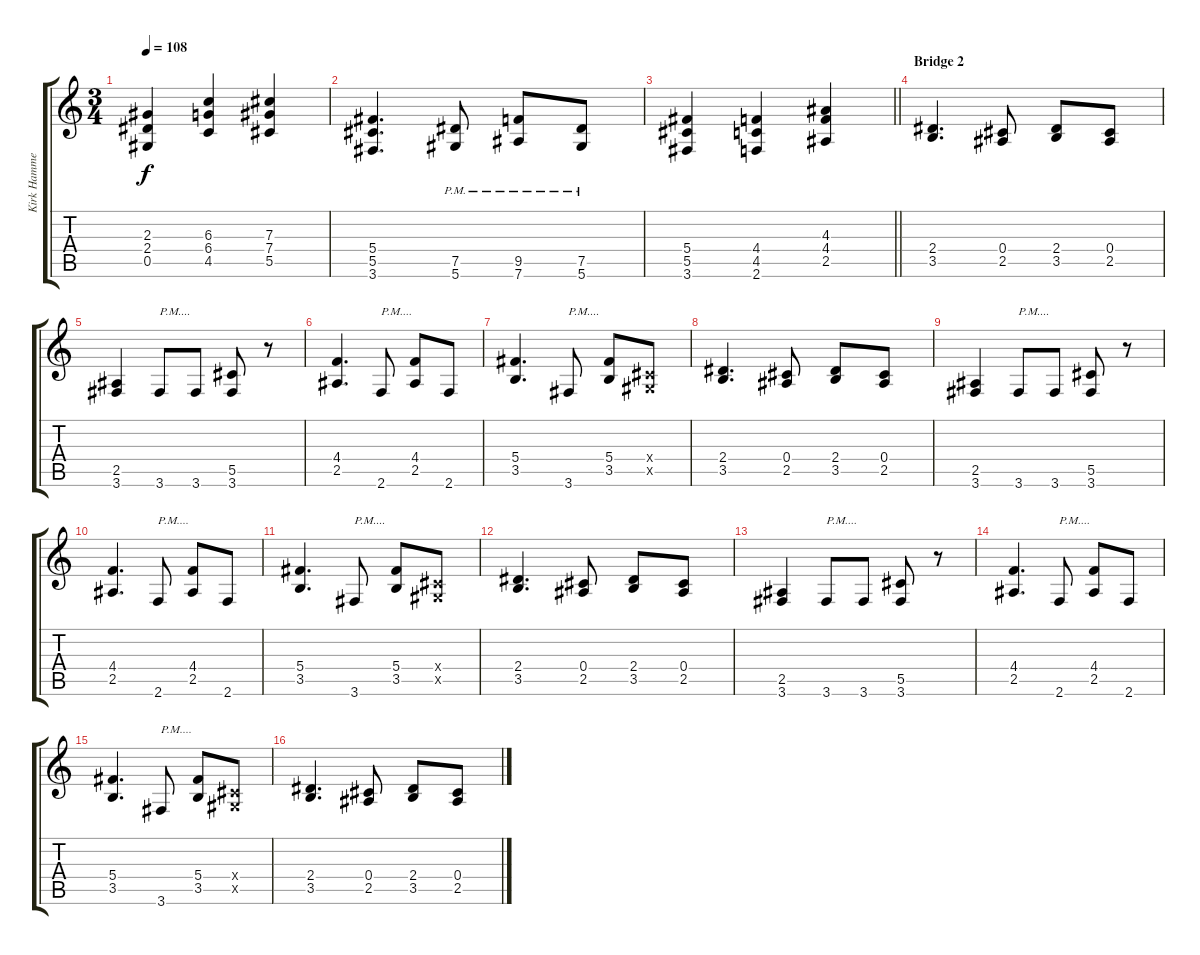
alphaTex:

\track ("Kirk Hammett" "Kirk Hamme") {instrument electricguitarjazz}
\staff {score tabs}
\tuning (Eb4 Bb3 Gb3 Db3 Ab2 Eb2) {hide}
\ts (3 4)
\tempo 108
\clef g2
\ks c
(2.3 2.4 0.5).4{dy f} (6.3 6.4 4.5).4 (7.3 7.4 5.5).4 |
(5.4 5.5 3.6).4{d} (7.5{pm} 5.6{pm}).8 (9.5{pm} 7.6{pm}).8 (7.5{pm} 5.6{pm}).8 |
\barLineRight lightlight
(5.4 5.5 3.6).4 (4.4 4.5 2.6).4 (4.3 4.4 2.5).4 |
\section ("" "Bridge 2")
(2.4 3.5).4{d} (0.4 2.5).8 (2.4 3.5).8 (0.4 2.5).8 |
(2.5 3.6).4 3.6.8{txt "P.M...."} 3.6.8 (5.5 3.6).8 r.8 |
(4.4 2.5).4{d} 2.6.8{txt "P.M...."} (4.4 2.5).8 2.6.8 |
(5.4 3.5).4{d} 3.6.8{txt "P.M...."} (5.4 3.5).8 (0.4{x} 0.5{x}).8 |
(2.4 3.5).4{d} (0.4 2.5).8 (2.4 3.5).8 (0.4 2.5).8 |
(2.5 3.6).4 3.6.8{txt "P.M...."} 3.6.8 (5.5 3.6).8 r.8 |
(4.4 2.5).4{d} 2.6.8{txt "P.M...."} (4.4 2.5).8 2.6.8 |
(5.4 3.5).4{d} 3.6.8{txt "P.M...."} (5.4 3.5).8 (0.4{x} 0.5{x}).8 |
(2.4 3.5).4{d} (0.4 2.5).8 (2.4 3.5).8 (0.4 2.5).8 |
(2.5 3.6).4 3.6.8{txt "P.M...."} 3.6.8 (5.5 3.6).8 r.8 |
(4.4 2.5).4{d} 2.6.8{txt "P.M...."} (4.4 2.5).8 2.6.8 |
(5.4 3.5).4{d} 3.6.8{txt "P.M...."} (5.4 3.5).8 (0.4{x} 0.5{x}).8 |
(2.4 3.5).4{d} (0.4 2.5).8 (2.4 3.5).8 (0.4 2.5).8
